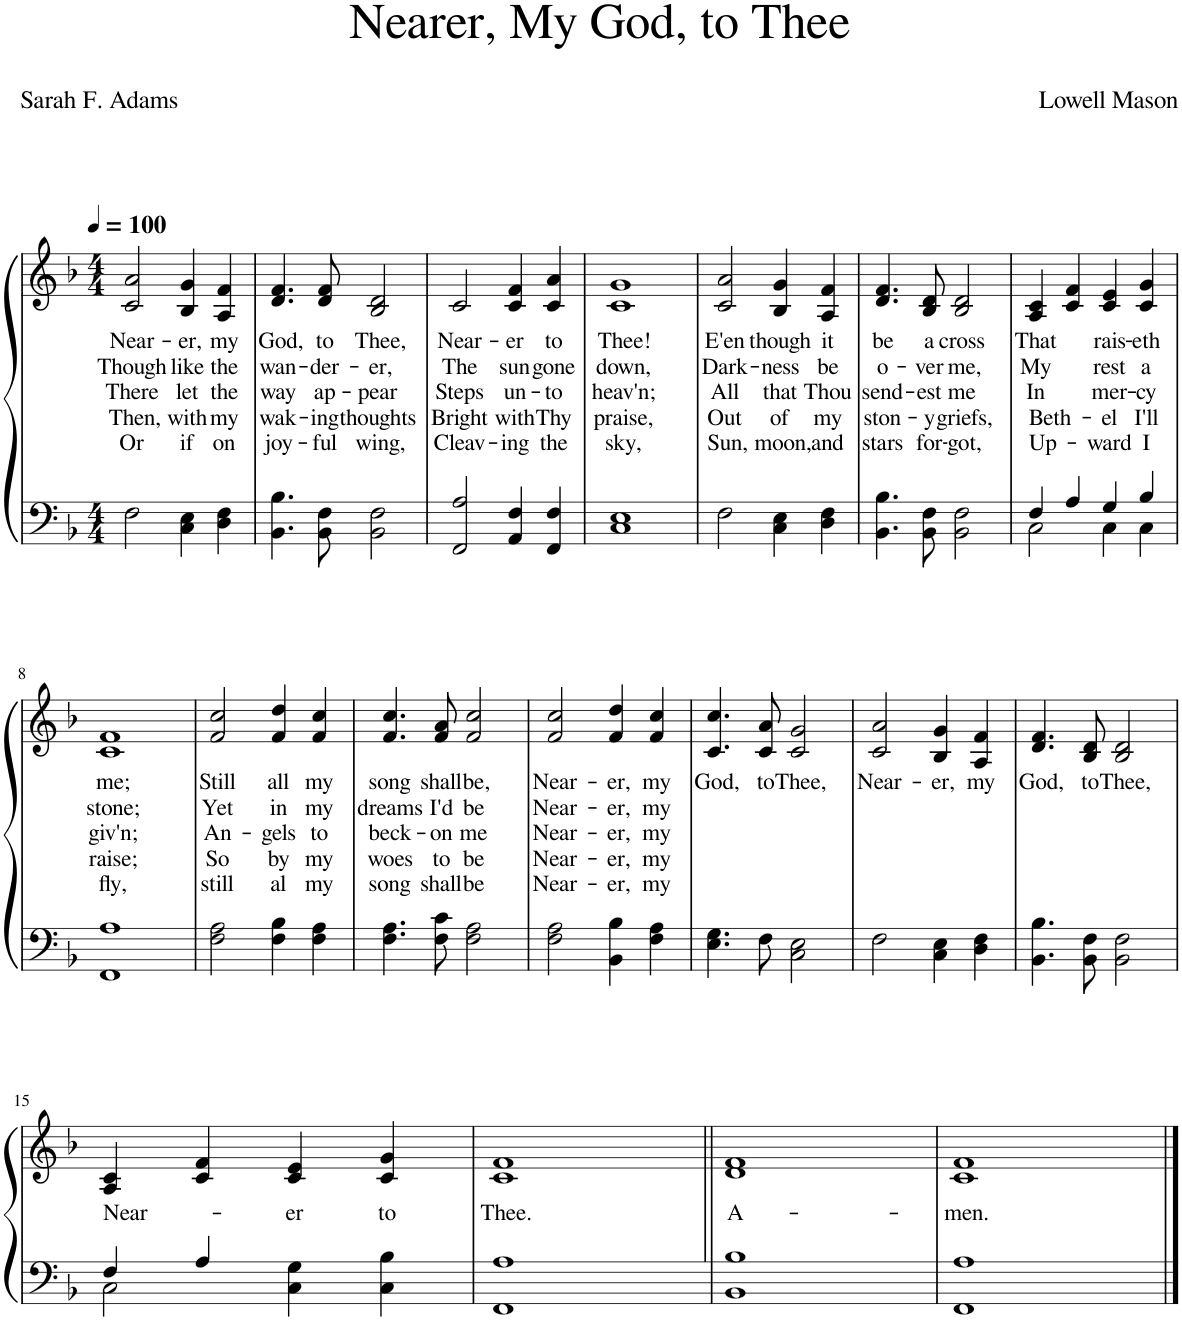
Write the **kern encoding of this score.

**kern	**kern	**text	**text	**text	**text	**text
*part1	*part1	*part1	*part1	*part1	*part1	*part1
*staff2	*staff1	*staff1	*staff1	*staff1	*staff1	*staff1
*I"Piano	*	*	*	*	*	*
*I'Pno.	*	*	*	*	*	*
*clefF4	*clefG2	*	*	*	*	*
*k[b-]	*k[b-]	*	*	*	*	*
*M4/4	*M4/4	*	*	*	*	*
*MM100	*MM100	*	*	*	*	*
=1	=1	=1	=1	=1	=1	=1
!	!	!LO:LY:b	!LO:LY:b	!LO:LY:b	!LO:LY:b	!LO:LY:b
2F\	2c/ 2a/	Near-	Though	There	Then,	Or
!	!	!LO:LY:b	!LO:LY:b	!LO:LY:b	!LO:LY:b	!LO:LY:b
4C\ 4E\	4B-/ 4g/	-er,	like	let	with	if
!	!	!LO:LY:b	!LO:LY:b	!LO:LY:b	!LO:LY:b	!LO:LY:b
4D\ 4F\	4A/ 4f/	my	the	the	my	on
=2	=2	=2	=2	=2	=2	=2
!	!	!LO:LY:b	!LO:LY:b	!LO:LY:b	!LO:LY:b	!LO:LY:b
4.BB-\ 4.B-\	4.d/ 4.f/	God,	wan-	way	wak-	joy-
!	!	!LO:LY:b	!LO:LY:b	!LO:LY:b	!LO:LY:b	!LO:LY:b
8BB-\ 8F\	8d/ 8f/	to	-der-	ap-	-ing	-ful
!	!	!LO:LY:b	!LO:LY:b	!LO:LY:b	!LO:LY:b	!LO:LY:b
2BB-\ 2F\	2B-/ 2d/	Thee,	-er,	-pear	thoughts	wing,
=3	=3	=3	=3	=3	=3	=3
!	!	!LO:LY:b	!LO:LY:b	!LO:LY:b	!LO:LY:b	!LO:LY:b
2FF/ 2A/	2c/	Near-	The	Steps	Bright	Cleav-
!	!	!LO:LY:b	!LO:LY:b	!LO:LY:b	!LO:LY:b	!LO:LY:b
4AA/ 4F/	4c/ 4f/	-er	sun	un-	with	-ing
!	!	!LO:LY:b	!LO:LY:b	!LO:LY:b	!LO:LY:b	!LO:LY:b
4FF/ 4F/	4c/ 4a/	to	gone	-to	Thy	the
=4	=4	=4	=4	=4	=4	=4
!	!	!LO:LY:b	!LO:LY:b	!LO:LY:b	!LO:LY:b	!LO:LY:b
1C 1E	1c 1g	Thee!	down,	heav'n;	praise,	sky,
=5	=5	=5	=5	=5	=5	=5
!	!	!LO:LY:b	!LO:LY:b	!LO:LY:b	!LO:LY:b	!LO:LY:b
2F\	2c/ 2a/	E'en	Dark-	All	Out	Sun,
!	!	!LO:LY:b	!LO:LY:b	!LO:LY:b	!LO:LY:b	!LO:LY:b
4C\ 4E\	4B-/ 4g/	though	-ness	that	of	moon,
!	!	!LO:LY:b	!LO:LY:b	!LO:LY:b	!LO:LY:b	!LO:LY:b
4D\ 4F\	4A/ 4f/	it	be	Thou	my	and
=6	=6	=6	=6	=6	=6	=6
!	!	!LO:LY:b	!LO:LY:b	!LO:LY:b	!LO:LY:b	!LO:LY:b
4.BB-\ 4.B-\	4.d/ 4.f/	be	o-	send-	ston-	stars
!	!	!LO:LY:b	!LO:LY:b	!LO:LY:b	!LO:LY:b	!LO:LY:b
8BB-\ 8F\	8B-/ 8d/	a	-ver	-est	-y	for-
!	!	!LO:LY:b	!LO:LY:b	!LO:LY:b	!LO:LY:b	!LO:LY:b
2BB-\ 2F\	2B-/ 2d/	cross	me,	me	griefs,	-got,
=7	=7	=7	=7	=7	=7	=7
*^	*	*	*	*	*	*
!	!	!	!LO:LY:b	!LO:LY:b	!LO:LY:b	!LO:LY:b	!LO:LY:b
4F/	2C\	4A/ 4c/	That	My	In	Beth-	Up-
4A/	.	4c/ 4f/	.	.	.	.	.
!	!	!	!LO:LY:b	!LO:LY:b	!LO:LY:b	!LO:LY:b	!LO:LY:b
4G/	4C\	4c/ 4e/	rais-	rest	mer-	-el	-ward
!	!	!	!LO:LY:b	!LO:LY:b	!LO:LY:b	!LO:LY:b	!LO:LY:b
4B-/	4C\	4c/ 4g/	-eth	a	-cy	I'll	I
!!LO:LB:g=z
=8	=8	=8	=8	=8	=8	=8	=8
!	!	!	!LO:LY:b	!LO:LY:b	!LO:LY:b	!LO:LY:b	!LO:LY:b
*v	*v	*	*	*	*	*	*
1FF 1A	1c 1f	me;	stone;	giv'n;	raise;	fly,
=9	=9	=9	=9	=9	=9	=9
!	!	!LO:LY:b	!LO:LY:b	!LO:LY:b	!LO:LY:b	!LO:LY:b
2F\ 2A\	2f/ 2cc/	Still	Yet	An-	So	still
!	!	!LO:LY:b	!LO:LY:b	!LO:LY:b	!LO:LY:b	!LO:LY:b
4F\ 4B-\	4f/ 4dd/	all	in	-gels	by	al
!	!	!LO:LY:b	!LO:LY:b	!LO:LY:b	!LO:LY:b	!LO:LY:b
4F\ 4A\	4f/ 4cc/	my	my	to	my	my
=10	=10	=10	=10	=10	=10	=10
!	!	!LO:LY:b	!LO:LY:b	!LO:LY:b	!LO:LY:b	!LO:LY:b
4.F\ 4.A\	4.f/ 4.cc/	song	dreams	beck-	woes	song
!	!	!LO:LY:b	!LO:LY:b	!LO:LY:b	!LO:LY:b	!LO:LY:b
8F\ 8c\	8f/ 8a/	shall	I'd	-on	to	shall
!	!	!LO:LY:b	!LO:LY:b	!LO:LY:b	!LO:LY:b	!LO:LY:b
2F\ 2A\	2f/ 2cc/	be,	be	me	be	be
=11	=11	=11	=11	=11	=11	=11
!	!	!LO:LY:b	!LO:LY:b	!LO:LY:b	!LO:LY:b	!LO:LY:b
2F\ 2A\	2f/ 2cc/	Near-	Near-	Near-	Near-	Near-
!	!	!LO:LY:b	!LO:LY:b	!LO:LY:b	!LO:LY:b	!LO:LY:b
4BB-\ 4B-\	4f/ 4dd/	-er,	-er,	-er,	-er,	-er,
!	!	!LO:LY:b	!LO:LY:b	!LO:LY:b	!LO:LY:b	!LO:LY:b
4F\ 4A\	4f/ 4cc/	my	my	my	my	my
=12	=12	=12	=12	=12	=12	=12
!	!	!LO:LY:b	!	!	!	!
4.E\ 4.G\	4.c/ 4.cc/	God,	.	.	.	.
!	!	!LO:LY:b	!	!	!	!
8F\	8c/ 8a/	to	.	.	.	.
!	!	!LO:LY:b	!	!	!	!
2C\ 2E\	2c/ 2g/	Thee,	.	.	.	.
=13	=13	=13	=13	=13	=13	=13
!	!	!LO:LY:b	!	!	!	!
2F\	2c/ 2a/	Near-	.	.	.	.
!	!	!LO:LY:b	!	!	!	!
4C\ 4E\	4B-/ 4g/	-er,	.	.	.	.
!	!	!LO:LY:b	!	!	!	!
4D\ 4F\	4A/ 4f/	my	.	.	.	.
=14	=14	=14	=14	=14	=14	=14
!	!	!LO:LY:b	!	!	!	!
4.BB-\ 4.B-\	4.d/ 4.f/	God,	.	.	.	.
!	!	!LO:LY:b	!	!	!	!
8BB-\ 8F\	8B-/ 8d/	to	.	.	.	.
!	!	!LO:LY:b	!	!	!	!
2BB-\ 2F\	2B-/ 2d/	Thee,	.	.	.	.
!!LO:LB:g=z
=15	=15	=15	=15	=15	=15	=15
*^	*	*	*	*	*	*
!	!	!	!LO:LY:b	!	!	!	!
4F/	2C\	4A/ 4c/	Near-	.	.	.	.
4A/	.	4c/ 4f/	.	.	.	.	.
!	!	!	!LO:LY:b	!	!	!	!
4C\ 4G\	2ryy	4c/ 4e/	-er	.	.	.	.
!	!	!	!LO:LY:b	!	!	!	!
4C\ 4B-\	.	4c/ 4g/	to	.	.	.	.
*v	*v	*	*	*	*	*	*
=16	=16	=16	=16	=16	=16	=16
!	!	!LO:LY:b	!	!	!	!
1FF 1A	1c 1f	Thee.	.	.	.	.
=17||	=17||	=17||	=17||	=17||	=17||	=17||
!	!	!LO:LY:b	!	!	!	!
1BB- 1B-	1d 1f	A-	.	.	.	.
=18	=18	=18	=18	=18	=18	=18
!	!	!LO:LY:b	!	!	!	!
1FF 1A	1c 1f	-men.	.	.	.	.
==	==	==	==	==	==	==
*-	*-	*-	*-	*-	*-	*-
